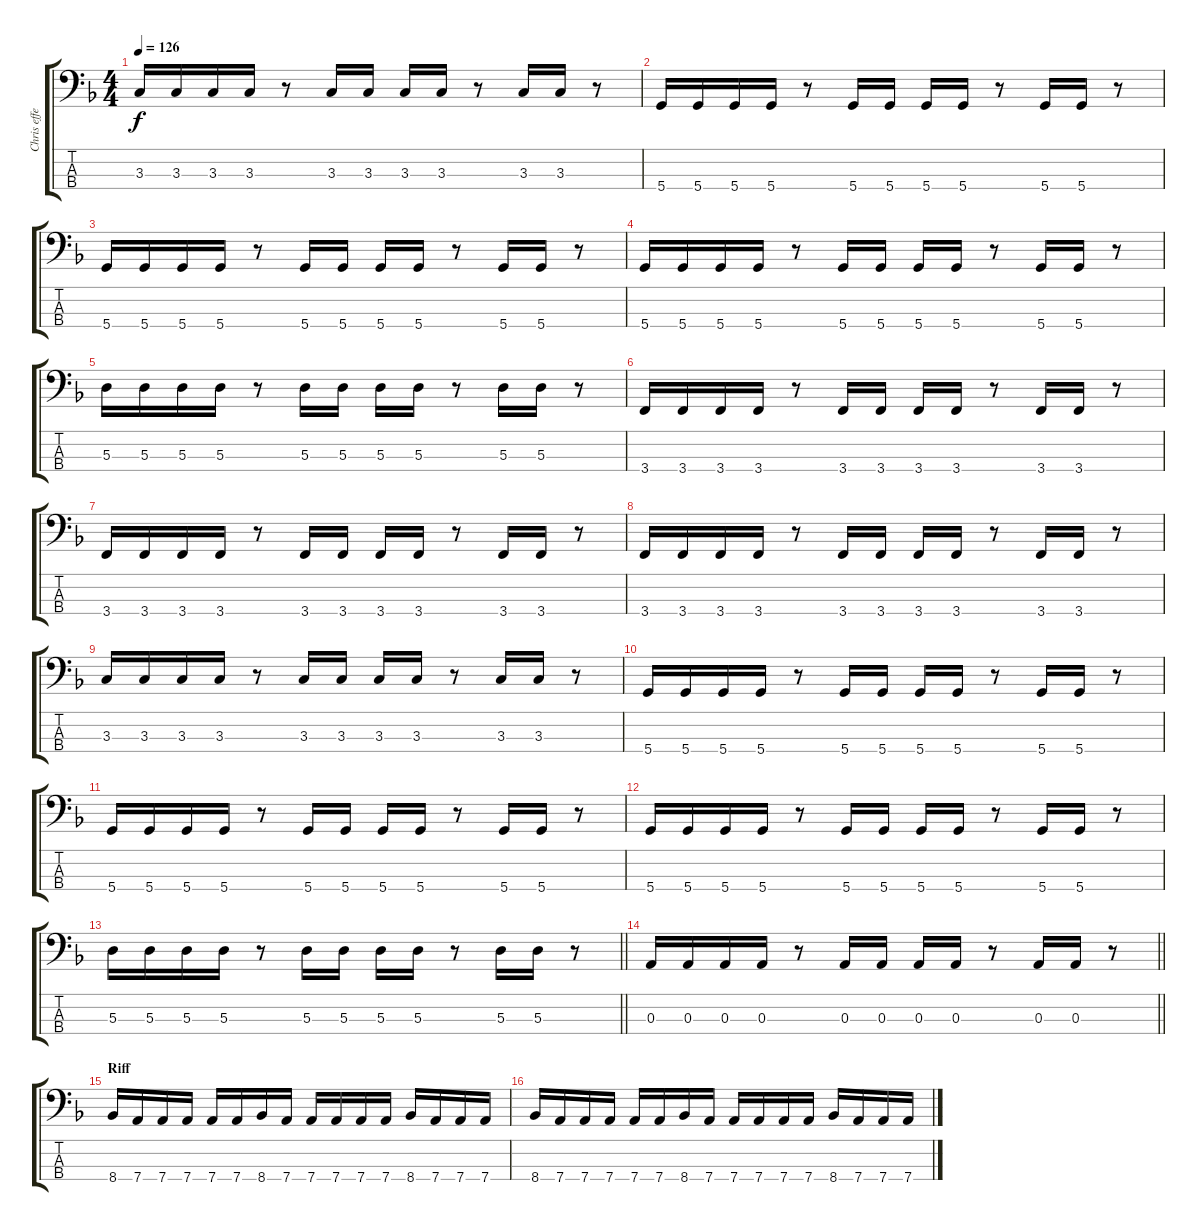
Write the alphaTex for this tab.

\track ("Chris effects" "Chris effe") {instrument distortionguitar}
\staff {score tabs}
\tuning (G2 D2 A1 D1) {hide}
\ts (4 4)
\tempo 126
\clef f4
\ks f
3.3.16{dy f} 3.3.16 3.3.16 3.3.16 r.8 3.3.16 3.3.16 3.3.16 3.3.16 r.8 3.3.16 3.3.16 r.8 |
5.4.16 5.4.16 5.4.16 5.4.16 r.8 5.4.16 5.4.16 5.4.16 5.4.16 r.8 5.4.16 5.4.16 r.8 |
5.4.16 5.4.16 5.4.16 5.4.16 r.8 5.4.16 5.4.16 5.4.16 5.4.16 r.8 5.4.16 5.4.16 r.8 |
5.4.16 5.4.16 5.4.16 5.4.16 r.8 5.4.16 5.4.16 5.4.16 5.4.16 r.8 5.4.16 5.4.16 r.8 |
5.3.16 5.3.16 5.3.16 5.3.16 r.8 5.3.16 5.3.16 5.3.16 5.3.16 r.8 5.3.16 5.3.16 r.8 |
3.4.16 3.4.16 3.4.16 3.4.16 r.8 3.4.16 3.4.16 3.4.16 3.4.16 r.8 3.4.16 3.4.16 r.8 |
3.4.16 3.4.16 3.4.16 3.4.16 r.8 3.4.16 3.4.16 3.4.16 3.4.16 r.8 3.4.16 3.4.16 r.8 |
3.4.16 3.4.16 3.4.16 3.4.16 r.8 3.4.16 3.4.16 3.4.16 3.4.16 r.8 3.4.16 3.4.16 r.8 |
3.3.16 3.3.16 3.3.16 3.3.16 r.8 3.3.16 3.3.16 3.3.16 3.3.16 r.8 3.3.16 3.3.16 r.8 |
5.4.16 5.4.16 5.4.16 5.4.16 r.8 5.4.16 5.4.16 5.4.16 5.4.16 r.8 5.4.16 5.4.16 r.8 |
5.4.16 5.4.16 5.4.16 5.4.16 r.8 5.4.16 5.4.16 5.4.16 5.4.16 r.8 5.4.16 5.4.16 r.8 |
5.4.16 5.4.16 5.4.16 5.4.16 r.8 5.4.16 5.4.16 5.4.16 5.4.16 r.8 5.4.16 5.4.16 r.8 |
\barLineRight lightlight
5.3.16 5.3.16 5.3.16 5.3.16 r.8 5.3.16 5.3.16 5.3.16 5.3.16 r.8 5.3.16 5.3.16 r.8 |
\barLineRight lightlight
0.3.16 0.3.16 0.3.16 0.3.16 r.8 0.3.16 0.3.16 0.3.16 0.3.16 r.8 0.3.16 0.3.16 r.8 |
\section ("" "Riff")
8.4.16 7.4.16 7.4.16 7.4.16 7.4.16 7.4.16 8.4.16 7.4.16 7.4.16 7.4.16 7.4.16 7.4.16 8.4.16 7.4.16 7.4.16 7.4.16 |
8.4.16 7.4.16 7.4.16 7.4.16 7.4.16 7.4.16 8.4.16 7.4.16 7.4.16 7.4.16 7.4.16 7.4.16 8.4.16 7.4.16 7.4.16 7.4.16
